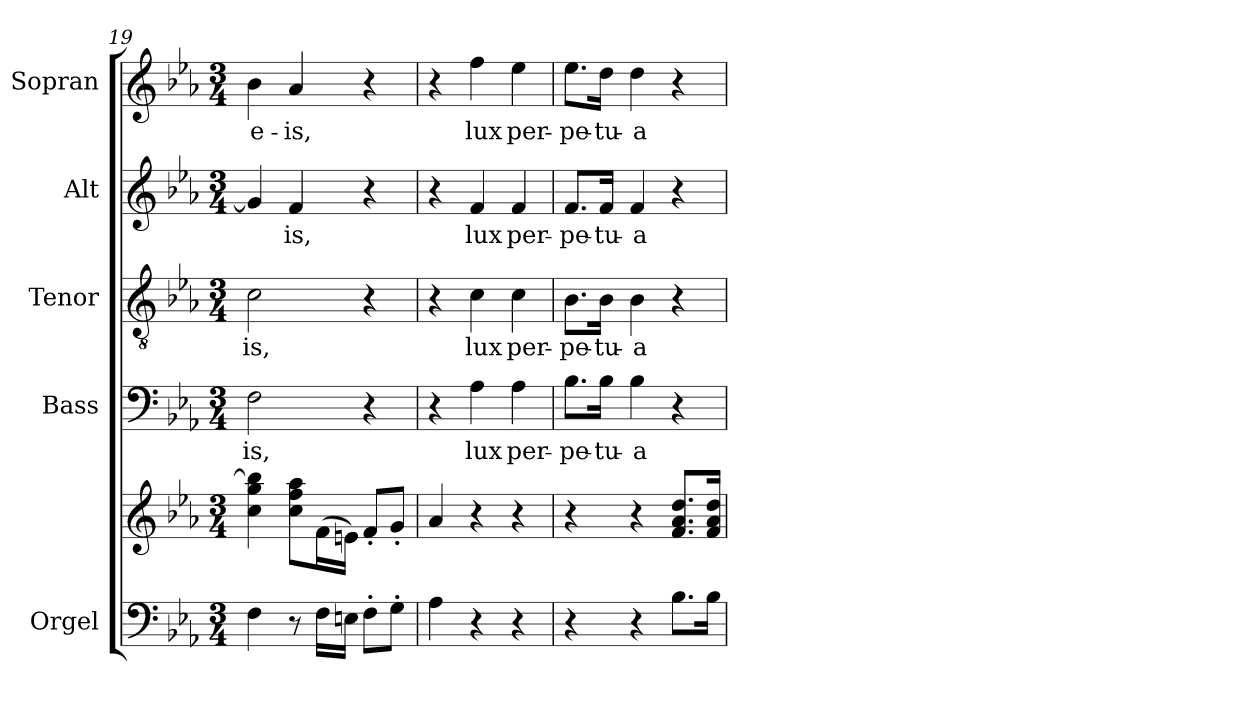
**kern	**kern	**kern	**text	**kern	**text	**kern	**text	**kern	**text
*part5	*part5	*part4	*part4	*part3	*part3	*part2	*part2	*part1	*part1
*staff6	*staff5	*staff4	*staff4	*staff3	*staff3	*staff2	*staff2	*staff1	*staff1
*I"Orgel	*	*I"Bass	*	*I"Tenor	*	*I"Alt	*	*I"Sopran	*
*I'Org.	*	*I'B.	*	*I'T.	*	*I'A.	*	*I'S.	*
*clefF4	*clefG2	*clefF4	*	*clefGv2	*	*clefG2	*	*clefG2	*
*k[b-e-a-]	*k[b-e-a-]	*k[b-e-a-]	*	*k[b-e-a-]	*	*k[b-e-a-]	*	*k[b-e-a-]	*
*E-:	*E-:	*E-:	*	*E-:	*	*E-:	*	*E-:	*
*M3/4	*M3/4	*M3/4	*	*M3/4	*	*M3/4	*	*M3/4	*
=19	=19	=19	=19	=19	=19	=19	=19	=19	=19
!	!	!	!LO:LY:b	!	!LO:LY:b	!	!	!	!LO:LY:b
4F\	4cc\ 4gg\ 4bb-\]	2F\	-is,	2c\	-is,	4g/]	.	4b-\	e-
!	!	!	!	!	!	!	!LO:LY:b	!	!LO:LY:b
8r	8cc\ 8ff\ 8aa-\L	.	.	.	.	4f/	-is,	4a-/	-is,
16F\LL	(>16f\L	.	.	.	.	.	.	.	.
16En\JJ	16en\JJ)	.	.	.	.	.	.	.	.
8F'>\L	8f'</L	4r	.	4r	.	4r	.	4r	.
8G'>\J	8g'</J	.	.	.	.	.	.	.	.
=20	=20	=20	=20	=20	=20	=20	=20	=20	=20
4A-\	4a-/	4r	.	4r	.	4r	.	4r	.
!	!	!	!LO:LY:b	!	!LO:LY:b	!	!LO:LY:b	!	!LO:LY:b
4r	4r	4A-\	lux	4c\	lux	4f/	lux	4ff\	lux
!	!	!	!LO:LY:b	!	!LO:LY:b	!	!LO:LY:b	!	!LO:LY:b
4r	4r	4A-\	per-	4c\	per-	4f/	per-	4ee-\	per-
!!LO:LB:g=z
=21	=21	=21	=21	=21	=21	=21	=21	=21	=21
!	!	!	!LO:LY:b	!	!LO:LY:b	!	!LO:LY:b	!	!LO:LY:b
4r	4r	8.B-\L	-pe-	8.B-\L	-pe-	8.f/L	-pe-	8.ee-\L	-pe-
!	!	!	!LO:LY:b	!	!LO:LY:b	!	!LO:LY:b	!	!LO:LY:b
.	.	16B-\Jk	-tu-	16B-\Jk	-tu-	16f/Jk	-tu-	16dd\Jk	-tu-
!	!	!	!LO:LY:b	!	!LO:LY:b	!	!LO:LY:b	!	!LO:LY:b
4r	4r	4B-\	-a	4B-\	-a	4f/	-a	4dd\	-a
8.B-\L	8.f/ 8.a-/ 8.dd/L	4r	.	4r	.	4r	.	4r	.
16B-\Jk	16f/ 16a-/ 16dd/Jk	.	.	.	.	.	.	.	.
=	=	=	=	=	=	=	=	=	=
*-	*-	*-	*-	*-	*-	*-	*-	*-	*-
